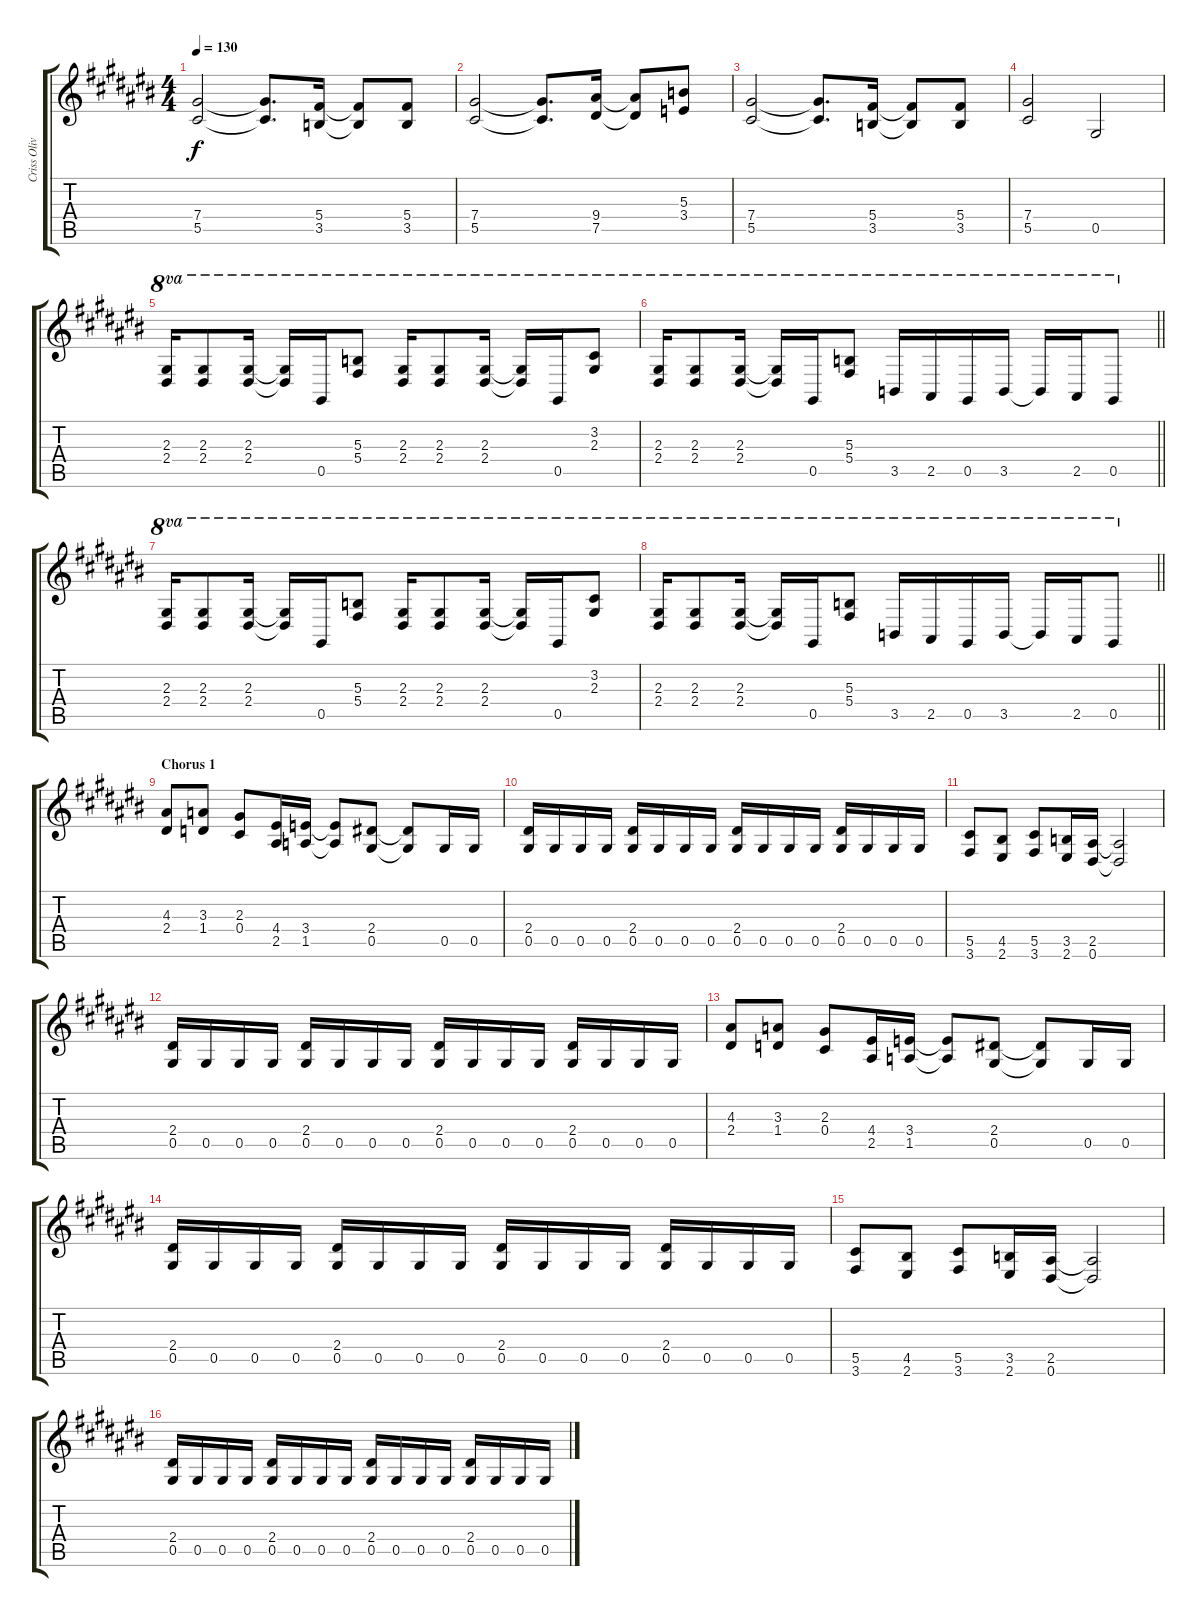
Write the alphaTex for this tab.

\track ("Criss Oliva 2" "Criss Oliv") {instrument distortionguitar}
\staff {score tabs}
\tuning (Eb4 Bb3 Gb3 Db3 Ab2 Eb2) {hide}
\ts (4 4)
\tempo 130
\clef g2
\ks c#
(7.4 5.5).2{dy f} (7.4{t} 5.5{t}).8{d} (5.4 3.5).16 (5.4{t} 3.5{t}).8 (5.4 3.5).8 |
(7.4 5.5).2 (7.4{t} 5.5{t}).8{d} (9.4 7.5).16 (9.4{t} 7.5{t}).8 (5.3 3.4).8 |
(7.4 5.5).2 (7.4{t} 5.5{t}).8{d} (5.4 3.5).16 (5.4{t} 3.5{t}).8 (5.4 3.5).8 |
(7.4 5.5).2 0.5.2 |
(2.3 2.4).16{ot 8va} (2.3 2.4).8{ot 8va} (2.3 2.4).16{ot 8va} (2.3{t} 2.4{t}).16{ot 8va} 0.5.16{ot 8va} (5.3 5.4).8{ot 8va} (2.3 2.4).16{ot 8va} (2.3 2.4).8{ot 8va} (2.3 2.4).16{ot 8va} (2.3{t} 2.4{t}).16{ot 8va} 0.5.16{ot 8va} (3.2 2.3).8{ot 8va} |
\barLineRight lightlight
(2.3 2.4).16{ot 8va} (2.3 2.4).8{ot 8va} (2.3 2.4).16{ot 8va} (2.3{t} 2.4{t}).16{ot 8va} 0.5.16{ot 8va} (5.3 5.4).8{ot 8va} 3.5.16{ot 8va} 2.5.16{ot 8va} 0.5.16{ot 8va} 3.5.16{ot 8va} 3.5{t}.16{ot 8va} 2.5.16{ot 8va} 0.5.8{ot 8va} |
(2.3 2.4).16{ot 8va} (2.3 2.4).8{ot 8va} (2.3 2.4).16{ot 8va} (2.3{t} 2.4{t}).16{ot 8va} 0.5.16{ot 8va} (5.3 5.4).8{ot 8va} (2.3 2.4).16{ot 8va} (2.3 2.4).8{ot 8va} (2.3 2.4).16{ot 8va} (2.3{t} 2.4{t}).16{ot 8va} 0.5.16{ot 8va} (3.2 2.3).8{ot 8va} |
\barLineRight lightlight
(2.3 2.4).16{ot 8va} (2.3 2.4).8{ot 8va} (2.3 2.4).16{ot 8va} (2.3{t} 2.4{t}).16{ot 8va} 0.5.16{ot 8va} (5.3 5.4).8{ot 8va} 3.5.16{ot 8va} 2.5.16{ot 8va} 0.5.16{ot 8va} 3.5.16{ot 8va} 3.5{t}.16{ot 8va} 2.5.16{ot 8va} 0.5.8{ot 8va} |
\section ("" "Chorus 1")
(4.3 2.4).8 (3.3 1.4).8 (2.3 0.4).8 (4.4 2.5).16 (3.4 1.5).16 (3.4{t} 1.5{t}).8 (2.4 0.5).8 (2.4{t} 0.5{t}).8 0.5.16 0.5.16 |
(2.4 0.5).16 0.5.16 0.5.16 0.5.16 (2.4 0.5).16 0.5.16 0.5.16 0.5.16 (2.4 0.5).16 0.5.16 0.5.16 0.5.16 (2.4 0.5).16 0.5.16 0.5.16 0.5.16 |
(5.5 3.6).8 (4.5 2.6).8 (5.5 3.6).8 (3.5 2.6).16 (2.5 0.6).16 (2.5{t} 0.6{t}).2 |
(2.4 0.5).16 0.5.16 0.5.16 0.5.16 (2.4 0.5).16 0.5.16 0.5.16 0.5.16 (2.4 0.5).16 0.5.16 0.5.16 0.5.16 (2.4 0.5).16 0.5.16 0.5.16 0.5.16 |
(4.3 2.4).8 (3.3 1.4).8 (2.3 0.4).8 (4.4 2.5).16 (3.4 1.5).16 (3.4{t} 1.5{t}).8 (2.4 0.5).8 (2.4{t} 0.5{t}).8 0.5.16 0.5.16 |
(2.4 0.5).16 0.5.16 0.5.16 0.5.16 (2.4 0.5).16 0.5.16 0.5.16 0.5.16 (2.4 0.5).16 0.5.16 0.5.16 0.5.16 (2.4 0.5).16 0.5.16 0.5.16 0.5.16 |
(5.5 3.6).8 (4.5 2.6).8 (5.5 3.6).8 (3.5 2.6).16 (2.5 0.6).16 (2.5{t} 0.6{t}).2 |
(2.4 0.5).16 0.5.16 0.5.16 0.5.16 (2.4 0.5).16 0.5.16 0.5.16 0.5.16 (2.4 0.5).16 0.5.16 0.5.16 0.5.16 (2.4 0.5).16 0.5.16 0.5.16 0.5.16
